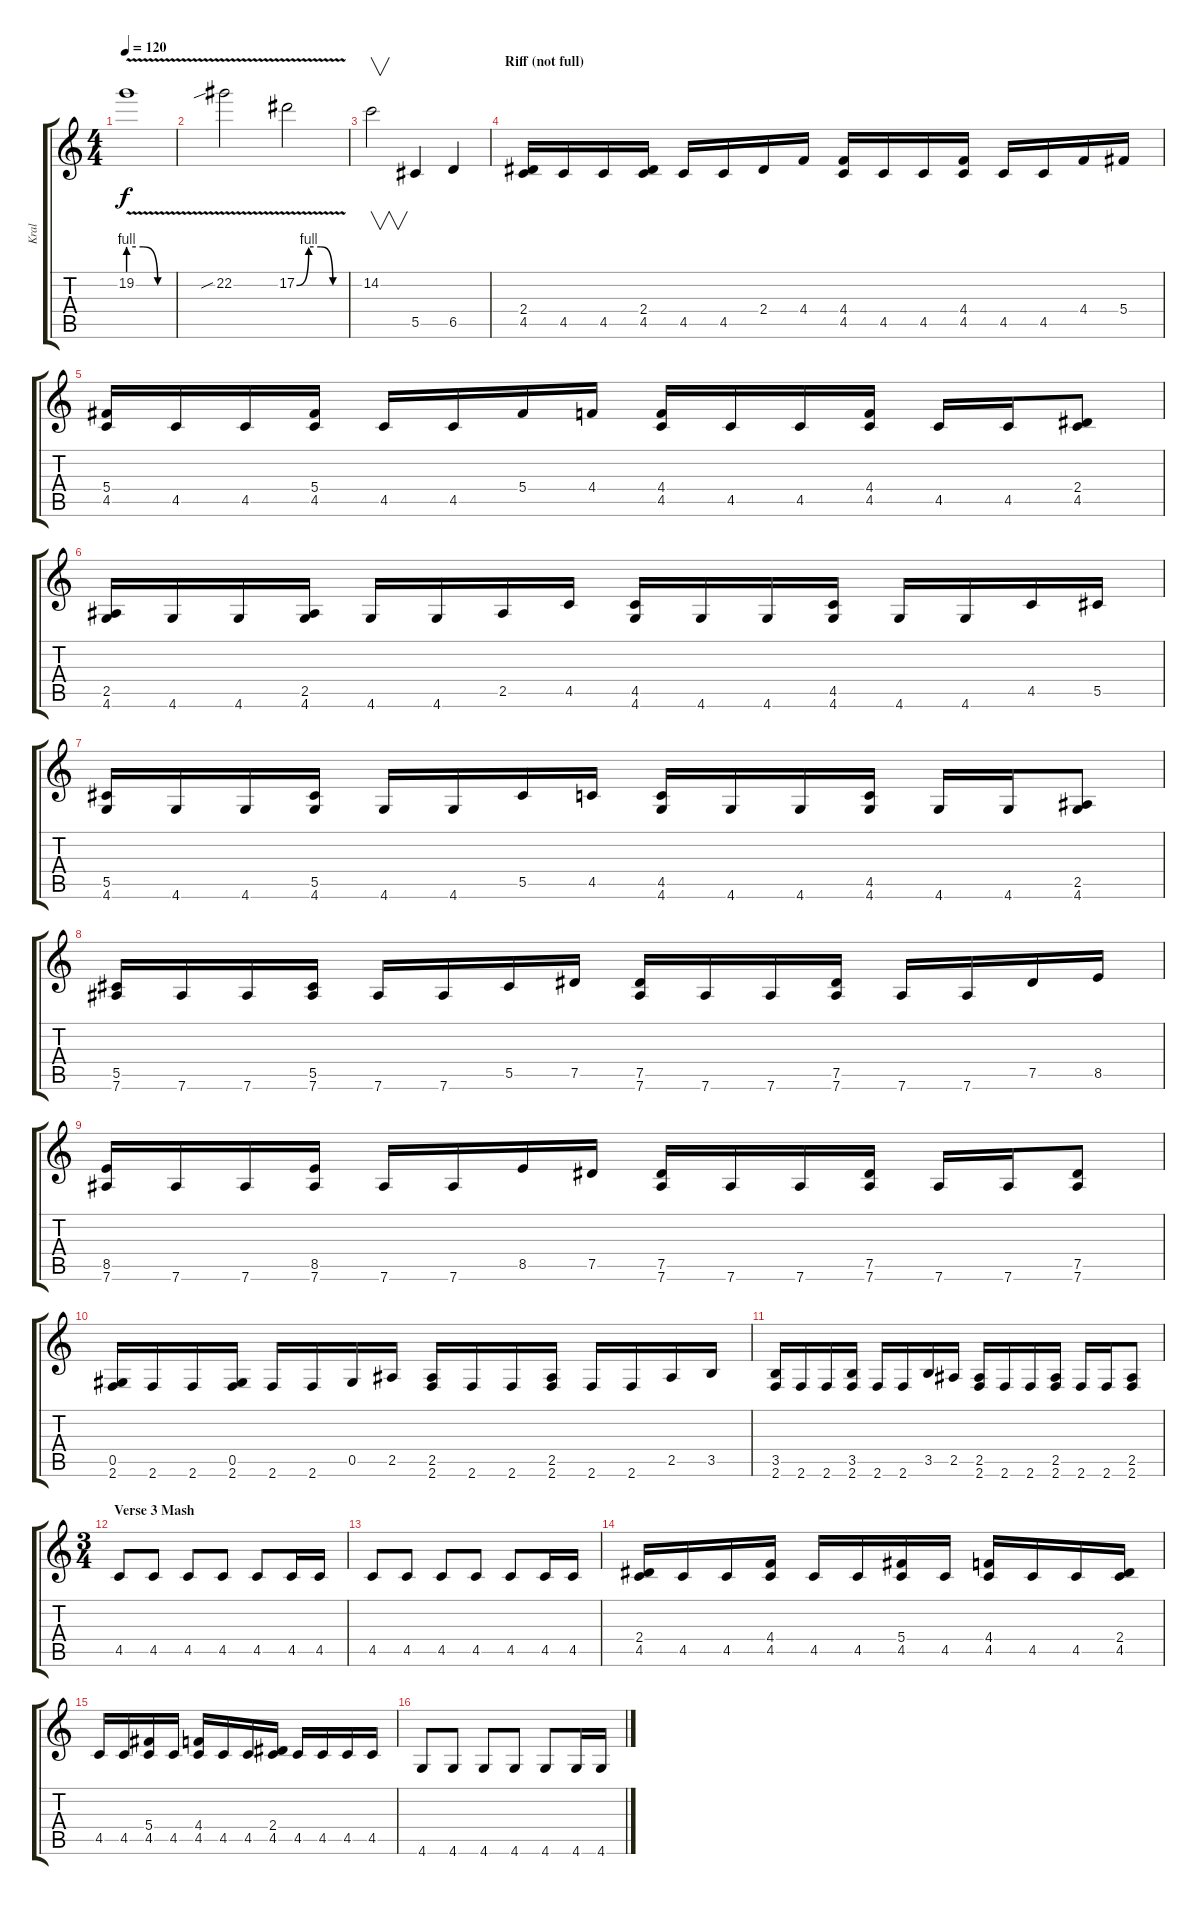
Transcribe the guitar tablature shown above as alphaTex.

\track ("Kral" "Kral") {instrument distortionguitar}
\staff {score tabs}
\tuning (Eb4 Bb3 Gb3 Db3 Ab2 Eb2) {hide}
\ts (4 4)
\tempo 120
\clef g2
\ks c
19.2{be (custom 0 4 20 4 40 0 60 0) v}.1{dy f} |
22.2{v sib}.2 17.2{be (custom 0 0 15 4 30 4 45 0 60 0) v}.2 |
14.2.2{v} 5.5.4 6.5.4 |
\section ("" "Riff (not full)")
(2.4 4.5).16 4.5.16 4.5.16 (2.4 4.5).16 4.5.16 4.5.16 2.4.16 4.4.16 (4.4 4.5).16 4.5.16 4.5.16 (4.4 4.5).16 4.5.16 4.5.16 4.4.16 5.4.16 |
(5.4 4.5).16 4.5.16 4.5.16 (5.4 4.5).16 4.5.16 4.5.16 5.4.16 4.4.16 (4.4 4.5).16 4.5.16 4.5.16 (4.4 4.5).16 4.5.16 4.5.16 (2.4 4.5).8 |
(2.5 4.6).16 4.6.16 4.6.16 (2.5 4.6).16 4.6.16 4.6.16 2.5.16 4.5.16 (4.5 4.6).16 4.6.16 4.6.16 (4.5 4.6).16 4.6.16 4.6.16 4.5.16 5.5.16 |
(5.5 4.6).16 4.6.16 4.6.16 (5.5 4.6).16 4.6.16 4.6.16 5.5.16 4.5.16 (4.5 4.6).16 4.6.16 4.6.16 (4.5 4.6).16 4.6.16 4.6.16 (2.5 4.6).8 |
(5.5 7.6).16 7.6.16 7.6.16 (5.5 7.6).16 7.6.16 7.6.16 5.5.16 7.5.16 (7.5 7.6).16 7.6.16 7.6.16 (7.5 7.6).16 7.6.16 7.6.16 7.5.16 8.5.16 |
(8.5 7.6).16 7.6.16 7.6.16 (8.5 7.6).16 7.6.16 7.6.16 8.5.16 7.5.16 (7.5 7.6).16 7.6.16 7.6.16 (7.5 7.6).16 7.6.16 7.6.16 (7.5 7.6).8 |
(0.5 2.6).16 2.6.16 2.6.16 (0.5 2.6).16 2.6.16 2.6.16 0.5.16 2.5.16 (2.5 2.6).16 2.6.16 2.6.16 (2.5 2.6).16 2.6.16 2.6.16 2.5.16 3.5.16 |
(3.5 2.6).16 2.6.16 2.6.16 (3.5 2.6).16 2.6.16 2.6.16 3.5.16 2.5.16 (2.5 2.6).16 2.6.16 2.6.16 (2.5 2.6).16 2.6.16 2.6.16 (2.5 2.6).8 |
\ts (3 4)
\section ("" "Verse 3 Mash")
4.5.8 4.5.8 4.5.8 4.5.8 4.5.8 4.5.16 4.5.16 |
4.5.8 4.5.8 4.5.8 4.5.8 4.5.8 4.5.16 4.5.16 |
(2.4 4.5).16 4.5.16 4.5.16 (4.4 4.5).16 4.5.16 4.5.16 (5.4 4.5).16 4.5.16 (4.4 4.5).16 4.5.16 4.5.16 (2.4 4.5).16 |
4.5.16 4.5.16 (5.4 4.5).16 4.5.16 (4.4 4.5).16 4.5.16 4.5.16 (2.4 4.5).16 4.5.16 4.5.16 4.5.16 4.5.16 |
4.6.8 4.6.8 4.6.8 4.6.8 4.6.8 4.6.16 4.6.16
